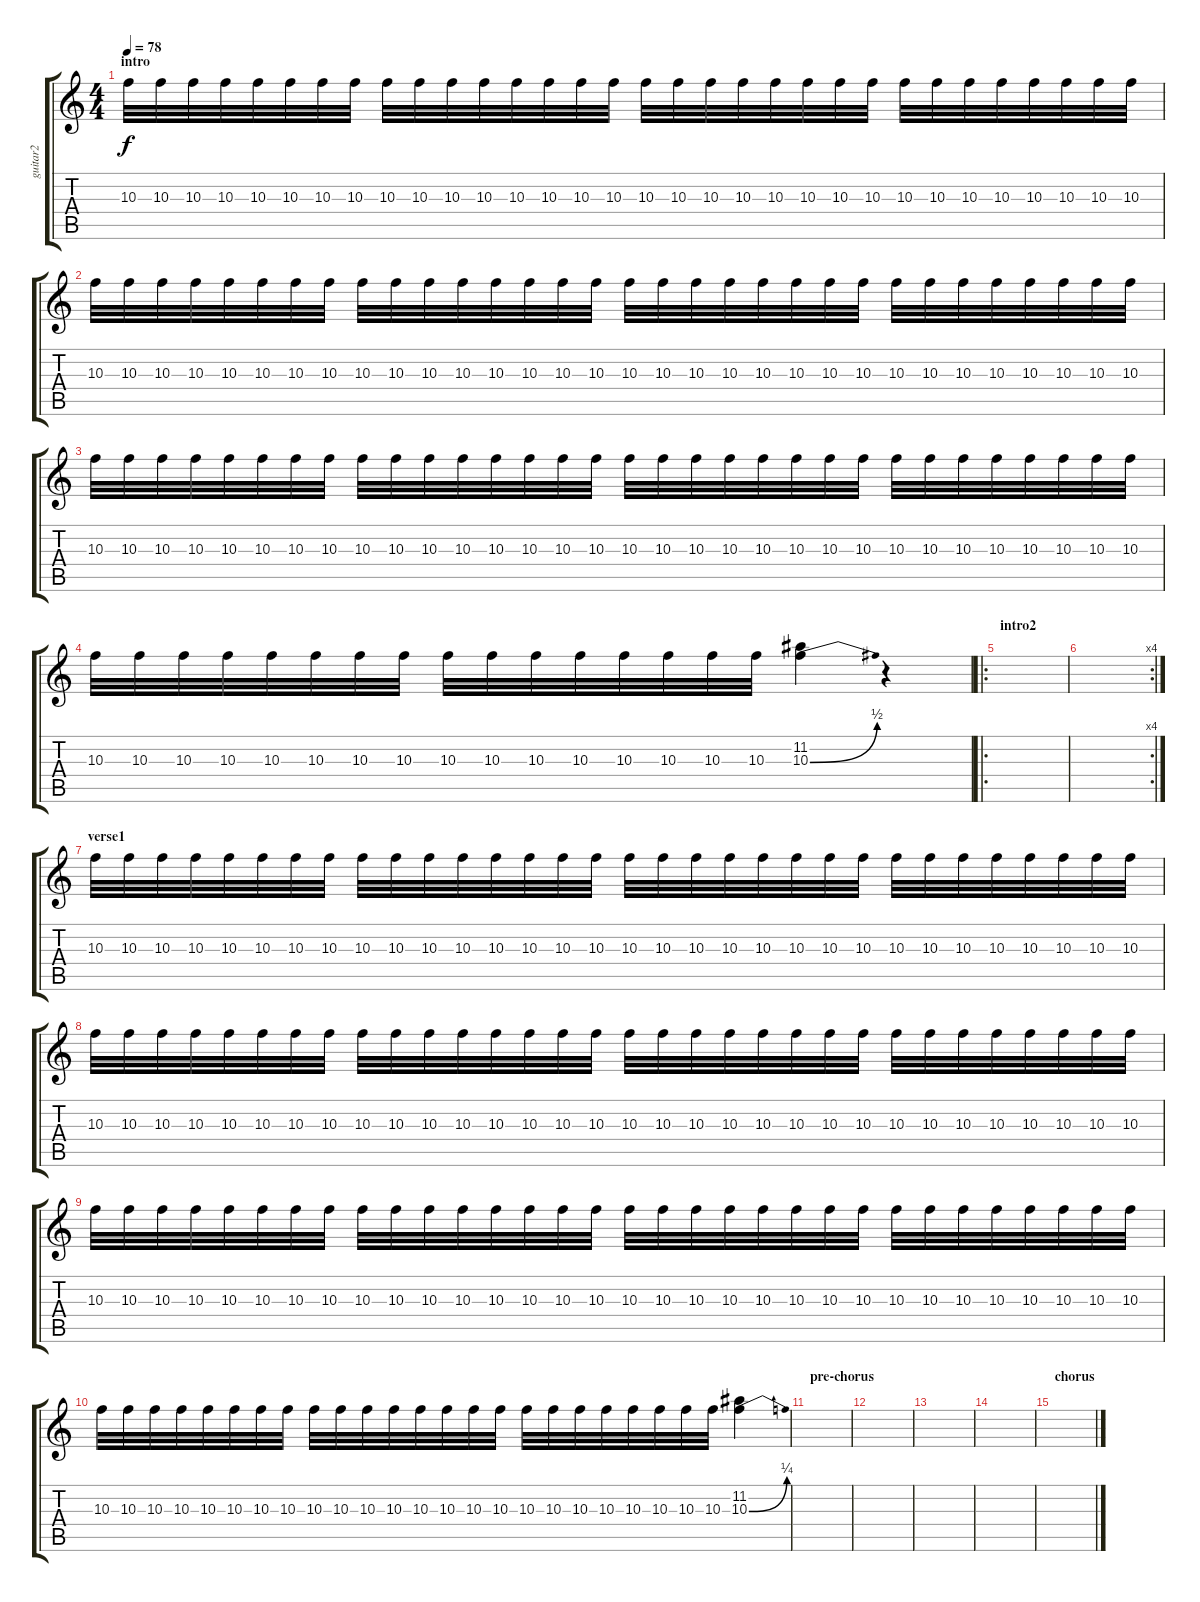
\track ("guitar2" "guitar2") {instrument distortionguitar}
\staff {score tabs}
\tuning (E4 B3 G3 D3 A2 D2) {hide}
\ts (4 4)
\section ("" "intro")
\tempo 78
\clef g2
\ks c
10.3.32{dy f instrument distortionguitar} 10.3.32 10.3.32 10.3.32 10.3.32 10.3.32 10.3.32 10.3.32 10.3.32 10.3.32 10.3.32 10.3.32 10.3.32 10.3.32 10.3.32 10.3.32 10.3.32 10.3.32 10.3.32 10.3.32 10.3.32 10.3.32 10.3.32 10.3.32 10.3.32 10.3.32 10.3.32 10.3.32 10.3.32 10.3.32 10.3.32 10.3.32 |
10.3.32 10.3.32 10.3.32 10.3.32 10.3.32 10.3.32 10.3.32 10.3.32 10.3.32 10.3.32 10.3.32 10.3.32 10.3.32 10.3.32 10.3.32 10.3.32 10.3.32 10.3.32 10.3.32 10.3.32 10.3.32 10.3.32 10.3.32 10.3.32 10.3.32 10.3.32 10.3.32 10.3.32 10.3.32 10.3.32 10.3.32 10.3.32 |
10.3.32 10.3.32 10.3.32 10.3.32 10.3.32 10.3.32 10.3.32 10.3.32 10.3.32 10.3.32 10.3.32 10.3.32 10.3.32 10.3.32 10.3.32 10.3.32 10.3.32 10.3.32 10.3.32 10.3.32 10.3.32 10.3.32 10.3.32 10.3.32 10.3.32 10.3.32 10.3.32 10.3.32 10.3.32 10.3.32 10.3.32 10.3.32 |
10.3.32 10.3.32 10.3.32 10.3.32 10.3.32 10.3.32 10.3.32 10.3.32 10.3.32 10.3.32 10.3.32 10.3.32 10.3.32 10.3.32 10.3.32 10.3.32 (11.2 10.3{be (bend 0 0 60 2)}).4 r.4 |
\ro
\section ("" "intro2")
|
\rc 4
|
\section ("" "verse1")
10.3.32 10.3.32 10.3.32 10.3.32 10.3.32 10.3.32 10.3.32 10.3.32 10.3.32 10.3.32 10.3.32 10.3.32 10.3.32 10.3.32 10.3.32 10.3.32 10.3.32 10.3.32 10.3.32 10.3.32 10.3.32 10.3.32 10.3.32 10.3.32 10.3.32 10.3.32 10.3.32 10.3.32 10.3.32 10.3.32 10.3.32 10.3.32 |
10.3.32 10.3.32 10.3.32 10.3.32 10.3.32 10.3.32 10.3.32 10.3.32 10.3.32 10.3.32 10.3.32 10.3.32 10.3.32 10.3.32 10.3.32 10.3.32 10.3.32 10.3.32 10.3.32 10.3.32 10.3.32 10.3.32 10.3.32 10.3.32 10.3.32 10.3.32 10.3.32 10.3.32 10.3.32 10.3.32 10.3.32 10.3.32 |
10.3.32 10.3.32 10.3.32 10.3.32 10.3.32 10.3.32 10.3.32 10.3.32 10.3.32 10.3.32 10.3.32 10.3.32 10.3.32 10.3.32 10.3.32 10.3.32 10.3.32 10.3.32 10.3.32 10.3.32 10.3.32 10.3.32 10.3.32 10.3.32 10.3.32 10.3.32 10.3.32 10.3.32 10.3.32 10.3.32 10.3.32 10.3.32 |
10.3.32 10.3.32 10.3.32 10.3.32 10.3.32 10.3.32 10.3.32 10.3.32 10.3.32 10.3.32 10.3.32 10.3.32 10.3.32 10.3.32 10.3.32 10.3.32 10.3.32 10.3.32 10.3.32 10.3.32 10.3.32 10.3.32 10.3.32 10.3.32 (11.2 10.3{be (bend 0 0 60 1)}).4 |
\section ("" "pre-chorus")
|
|
|
|
\section ("" "chorus")
